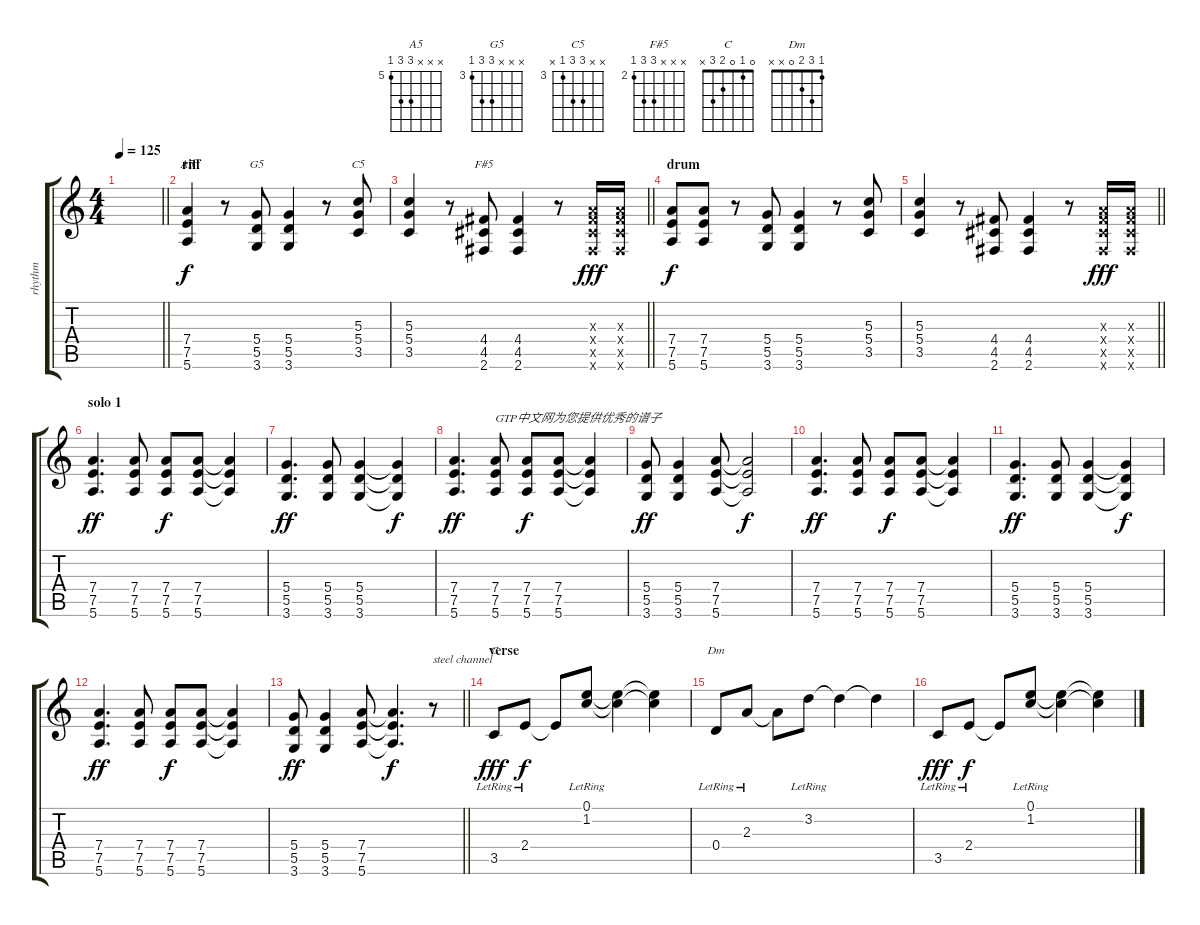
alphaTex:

\track ("rhythm" "rhythm") {instrument distortionguitar}
\staff {score tabs}
\tuning (E4 B3 G3 D3 A2 E2) {hide}
\chord ("A5" x x x 7 7 5) {firstfret 5 barre 5}
\chord ("G5" x x x 5 5 3) {firstfret 3 barre 3}
\chord ("C5" x x 5 5 3 x) {firstfret 3 barre 3}
\chord ("F#5" x x x 4 4 2) {firstfret 2 barre 2}
\chord ("C" 0 1 0 2 3 x)
\chord ("Dm" 1 3 2 0 x x)
\ts (4 4)
\tempo 125
\clef g2
\barLineRight lightlight
\ks c
|
\section ("" "riff")
(7.4 7.5 5.6).4{ch "A5"} r.8 (5.4 5.5 3.6).8{ch "G5"} (5.4 5.5 3.6).4 r.8 (5.3 5.4 3.5).8{ch "C5"} |
\barLineRight lightlight
(5.3 5.4 3.5).4 r.8 (4.4 4.5 2.6).8{ch "F#5"} (4.4 4.5 2.6).4 r.8 (2.3{x} 4.4{x} 4.5{x} 2.6{x}).16{dy fff} (2.3{x} 4.4{x} 4.5{x} 2.6{x}).16 |
\section ("" "drum")
(7.4 7.5 5.6).8{dy f} (7.4 7.5 5.6).8 r.8 (5.4 5.5 3.6).8 (5.4 5.5 3.6).4 r.8 (5.3 5.4 3.5).8 |
\barLineRight lightlight
(5.3 5.4 3.5).4 r.8 (4.4 4.5 2.6).8 (4.4 4.5 2.6).4 r.8 (2.3{x} 4.4{x} 4.5{x} 2.6{x}).16{dy fff} (2.3{x} 4.4{x} 4.5{x} 2.6{x}).16 |
\section ("" "solo 1")
(7.4 7.5 5.6).4{d dy ff} (7.4 7.5 5.6).8 (7.4 7.5 5.6).8{dy f} (7.4 7.5 5.6).8 (7.4{t} 7.5{t} 5.6{t}).4 |
(5.4 5.5 3.6).4{d dy ff} (5.4 5.5 3.6).8 (5.4 5.5 3.6).4 (5.4{t} 5.5{t} 3.6{t}).4{dy f} |
(7.4 7.5 5.6).4{d dy ff} (7.4 7.5 5.6).8{txt "GTP中文网为您提供优秀的谱子"} (7.4 7.5 5.6).8{dy f} (7.4 7.5 5.6).8 (7.4{t} 7.5{t} 5.6{t}).4 |
(5.4 5.5 3.6).8{dy ff} (5.4 5.5 3.6).4 (7.4 7.5 5.6).8 (7.4{t} 7.5{t} 5.6{t}).2{dy f} |
(7.4 7.5 5.6).4{d dy ff} (7.4 7.5 5.6).8 (7.4 7.5 5.6).8{dy f} (7.4 7.5 5.6).8 (7.4{t} 7.5{t} 5.6{t}).4 |
(5.4 5.5 3.6).4{d dy ff} (5.4 5.5 3.6).8 (5.4 5.5 3.6).4 (5.4{t} 5.5{t} 3.6{t}).4{dy f} |
(7.4 7.5 5.6).4{d dy ff} (7.4 7.5 5.6).8 (7.4 7.5 5.6).8{dy f} (7.4 7.5 5.6).8 (7.4{t} 7.5{t} 5.6{t}).4 |
\barLineRight lightlight
(5.4 5.5 3.6).8{dy ff} (5.4 5.5 3.6).4 (7.4 7.5 5.6).8 (7.4{t} 7.5{t} 5.6{t}).4{d dy f} r.8{txt "steel channel" instrument acousticguitarsteel} |
\section ("" "verse")
3.5{lr}.8{ch "C" dy fff} 2.4{lr}.8{dy f} 2.4{t}.8 (0.1{lr} 1.2{lr}).8 (0.1{t} 1.2{t}).4 (0.1{t} 1.2{t}).4 |
0.4{lr}.8{ch "Dm"} 2.3{lr}.8 2.3{t}.8 3.2{lr}.8 3.2{t}.4 3.2{t}.4 |
3.5{lr}.8{dy fff} 2.4{lr}.8{dy f} 2.4{t}.8 (0.1{lr} 1.2{lr}).8 (0.1{t} 1.2{t}).4 (0.1{t} 1.2{t}).4
